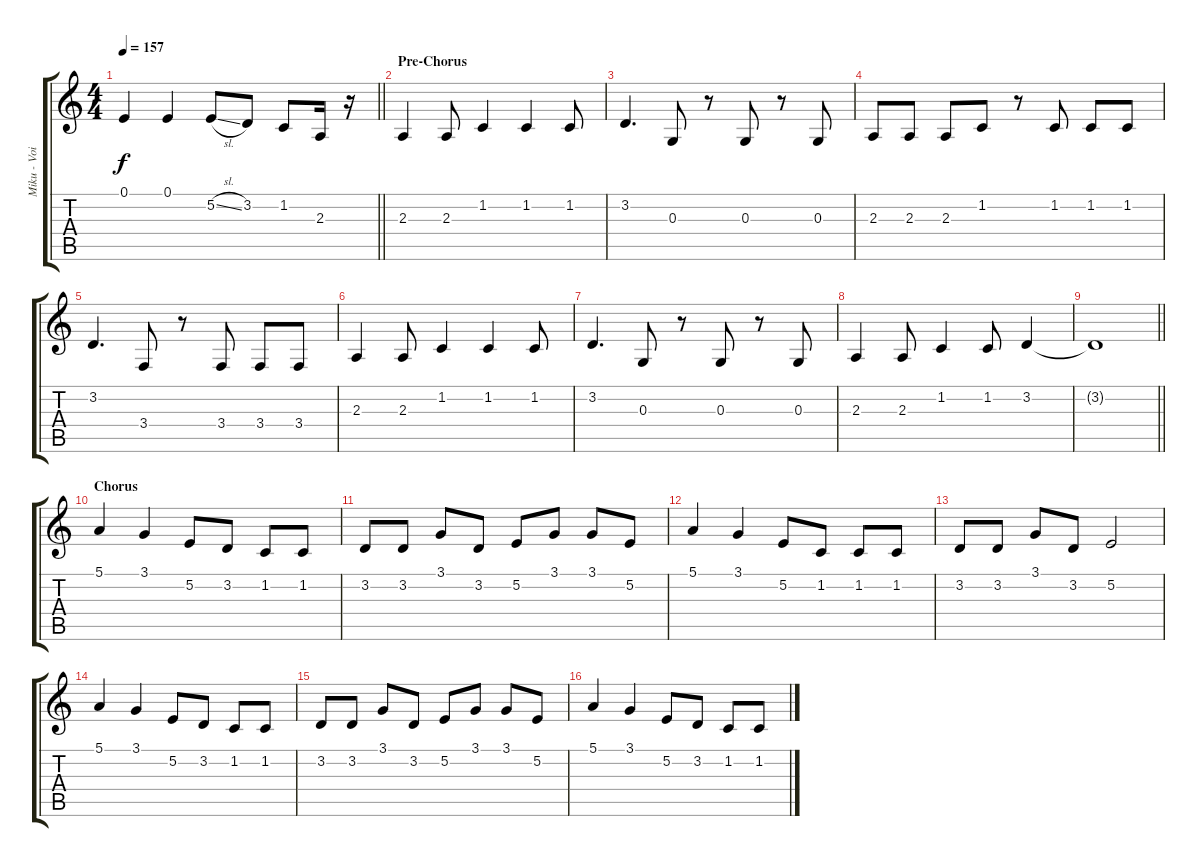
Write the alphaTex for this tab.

\track ("Miku - Voice" "Miku - Voi") {instrument lead6voice}
\staff {score tabs}
\tuning (E4 B3 G3 D3 A2 E2) {hide}
\ts (4 4)
\tempo 157
\clef g2
\barLineRight lightlight
\ks c
0.1.4{dy f} 0.1.4 5.2{sl}.8 3.2.8 1.2.8 2.3.16 r.16 |
\section ("" "Pre-Chorus")
2.3.4 2.3.8 1.2.4 1.2.4 1.2.8 |
3.2.4{d} 0.3.8 r.8 0.3.8 r.8 0.3.8 |
2.3.8 2.3.8 2.3.8 1.2.8 r.8 1.2.8 1.2.8 1.2.8 |
3.2.4{d} 3.4.8 r.8 3.4.8 3.4.8 3.4.8 |
2.3.4 2.3.8 1.2.4 1.2.4 1.2.8 |
3.2.4{d} 0.3.8 r.8 0.3.8 r.8 0.3.8 |
2.3.4 2.3.8 1.2.4 1.2.8 3.2.4 |
\barLineRight lightlight
3.2{t}.1 |
\section ("" "Chorus")
5.1.4 3.1.4 5.2.8 3.2.8 1.2.8 1.2.8 |
3.2.8 3.2.8 3.1.8 3.2.8 5.2.8 3.1.8 3.1.8 5.2.8 |
5.1.4 3.1.4 5.2.8 1.2.8 1.2.8 1.2.8 |
3.2.8 3.2.8 3.1.8 3.2.8 5.2.2 |
5.1.4 3.1.4 5.2.8 3.2.8 1.2.8 1.2.8 |
3.2.8 3.2.8 3.1.8 3.2.8 5.2.8 3.1.8 3.1.8 5.2.8 |
5.1.4 3.1.4 5.2.8 3.2.8 1.2.8 1.2.8
